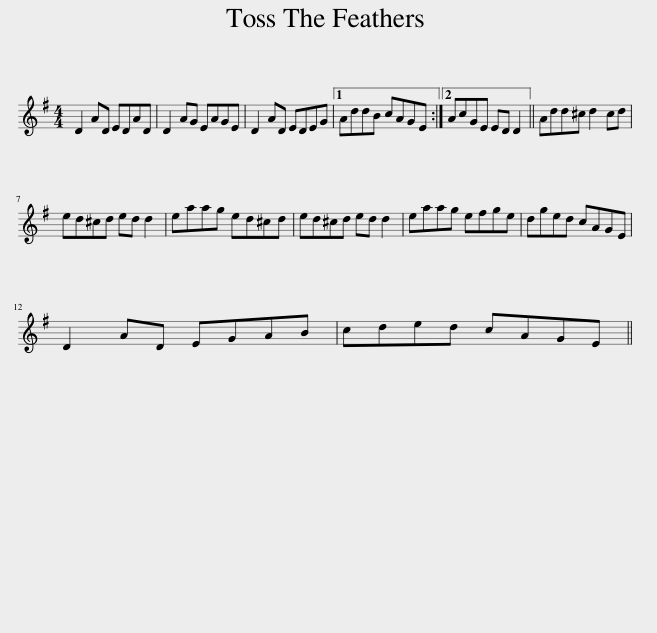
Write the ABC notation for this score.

X:1
L:1/8
M:4/4
I:linebreak $
K:G
V:1 treble
V:1
 D2 AD EDAD | D2 AG EAGE | D2 AD EDEG |1 AddB cAGE :|2 AcGE ED D2 || %5
 Add^c d2 cd |$ ed^cd ed d2 | eaag ed^cd | ed^cd ed d2 | eaag efge | %10
 dged cAGE |$ D2 AD EGAB | cded cAGE || %13
